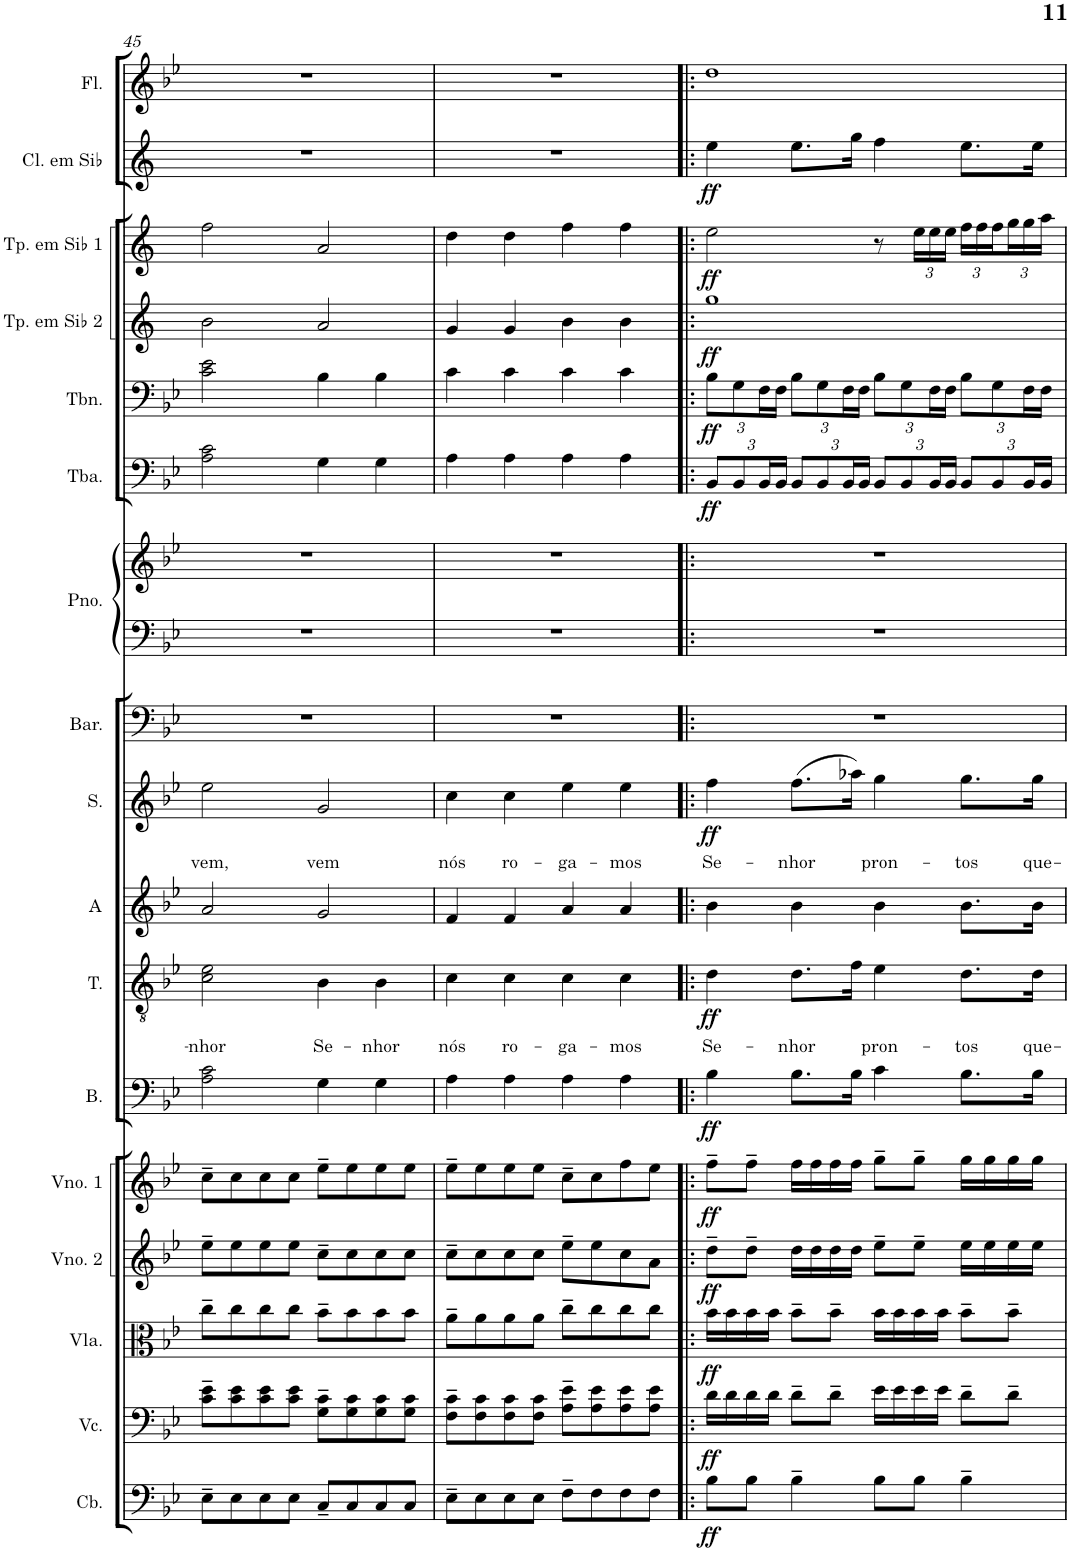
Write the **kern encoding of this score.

**kern	**dynam	**kern	**dynam	**kern	**dynam	**kern	**dynam	**kern	**dynam	**kern	**dynam	**kern	**text	**dynam	**kern	**kern	**text	**dynam	**kern	**kern	**kern	**kern	**dynam	**kern	**dynam	**kern	**dynam	**kern	**dynam	**kern	**dynam	**kern
*part17	*part17	*part16	*part16	*part15	*part15	*part14	*part14	*part13	*part13	*part12	*part12	*part11	*part11	*part11	*part10	*part9	*part9	*part9	*part8	*part7	*part7	*part6	*part6	*part5	*part5	*part4	*part4	*part3	*part3	*part2	*part2	*part1
*staff18	*staff18	*staff17	*staff17	*staff16	*staff16	*staff15	*staff15	*staff14	*staff14	*staff13	*staff13	*staff12	*staff12	*staff12	*staff11	*staff10	*staff10	*staff10	*staff9	*staff8	*staff7	*staff6	*staff6	*staff5	*staff5	*staff4	*staff4	*staff3	*staff3	*staff2	*staff2	*staff1
*I"Contrabaixo	*	*I"Violoncelo	*	*I"Viola	*	*I"Violino 2	*	*I"Violino 1	*	*I"Baixo	*	*I"Tenor	*	*	*I"Alto	*I"Soprano	*	*	*I"Barítono	*I"Piano	*	*I"Tuba	*	*I"Trombone	*	*I"Trompete em Sib 2	*	*I"Trompete em Sib 1	*	*I"Clarinete em Sib	*	*I"Flauta Transversal
*I'Cb.	*	*I'Vc.	*	*I'Vla.	*	*I'Vno. 2	*	*I'Vno. 1	*	*I'B.	*	*I'T.	*	*	*I'A	*I'S.	*	*	*I'Bar.	*I'Pno.	*	*I'Tba.	*	*I'Tbn.	*	*I'Tp. em Sib 2	*	*I'Tp. em Sib 1	*	*I'Cl. em Sib	*	*I'Fl.
!!LO:PB:g=z
*clefF4	*	*clefF4	*	*clefC3	*	*clefG2	*	*clefG2	*	*clefF4	*	*clefGv2	*	*	*clefG2	*clefG2	*	*	*clefF4	*clefF4	*clefG2	*clefF4	*	*clefF4	*	*clefG2	*	*clefG2	*	*clefG2	*	*clefG2
*Trd7c12	*	*	*	*	*	*	*	*	*	*	*	*	*	*	*	*	*	*	*	*	*	*	*	*	*	*Trd1c2	*	*Trd1c2	*	*Trd1c2	*	*
*k[b-e-]	*	*k[b-e-]	*	*k[b-e-]	*	*k[b-e-]	*	*k[b-e-]	*	*k[b-e-]	*	*k[b-e-]	*	*	*k[b-e-]	*k[b-e-]	*	*	*k[b-e-]	*k[b-e-]	*k[b-e-]	*k[b-e-]	*	*k[b-e-]	*	*k[]	*	*k[]	*	*k[]	*	*k[b-e-]
*M4/4	*	*M4/4	*	*M4/4	*	*M4/4	*	*M4/4	*	*M4/4	*	*M4/4	*	*	*M4/4	*M4/4	*	*	*M4/4	*M4/4	*M4/4	*M4/4	*	*M4/4	*	*M4/4	*	*M4/4	*	*M4/4	*	*M4/4
=45	=45	=45	=45	=45	=45	=45	=45	=45	=45	=45	=45	=45	=45	=45	=45	=45	=45	=45	=45	=45	=45	=45	=45	=45	=45	=45	=45	=45	=45	=45	=45	=45
!	!	!	!	!	!	!	!	!	!	!	!	!	!LO:LY:b	!	!	!	!LO:LY:b	!	!	!	!	!	!	!	!	!	!	!	!	!	!	!
8E-~\L	.	8c\~ 8e-\~L	.	8cc~\L	.	8ee-~\L	.	8cc~\L	.	2A\ 2c\	.	2c\ 2e-\	-nhor	.	2a/	2ee-\	vem,	.	1r	1r	1r	2A\ 2c\	.	2c\ 2e-\	.	2b\	.	2ff\	.	1r	.	1r
8E-\	.	8c\ 8e-\	.	8cc\	.	8ee-\	.	8cc\	.	.	.	.	.	.	.	.	.	.	.	.	.	.	.	.	.	.	.	.	.	.	.	.
8E-\	.	8c\ 8e-\	.	8cc\	.	8ee-\	.	8cc\	.	.	.	.	.	.	.	.	.	.	.	.	.	.	.	.	.	.	.	.	.	.	.	.
8E-\J	.	8c\ 8e-\J	.	8cc\J	.	8ee-\J	.	8cc\J	.	.	.	.	.	.	.	.	.	.	.	.	.	.	.	.	.	.	.	.	.	.	.	.
!	!	!	!	!	!	!	!	!	!	!	!	!	!LO:LY:b	!	!	!	!LO:LY:b	!	!	!	!	!	!	!	!	!	!	!	!	!	!	!
8C~/L	.	8G\~ 8c\~L	.	8b-~\L	.	8cc~\L	.	8ee-~\L	.	4G\	.	4B-\	Se-	.	2g/	2g/	vem	.	.	.	.	4G\	.	4B-\	.	2a/	.	2a/	.	.	.	.
8C/	.	8G\ 8c\	.	8b-\	.	8cc\	.	8ee-\	.	.	.	.	.	.	.	.	.	.	.	.	.	.	.	.	.	.	.	.	.	.	.	.
!	!	!	!	!	!	!	!	!	!	!	!	!	!LO:LY:b	!	!	!	!	!	!	!	!	!	!	!	!	!	!	!	!	!	!	!
8C/	.	8G\ 8c\	.	8b-\	.	8cc\	.	8ee-\	.	4G\	.	4B-\	-nhor	.	.	.	.	.	.	.	.	4G\	.	4B-\	.	.	.	.	.	.	.	.
8C/J	.	8G\ 8c\J	.	8b-\J	.	8cc\J	.	8ee-\J	.	.	.	.	.	.	.	.	.	.	.	.	.	.	.	.	.	.	.	.	.	.	.	.
=46	=46	=46	=46	=46	=46	=46	=46	=46	=46	=46	=46	=46	=46	=46	=46	=46	=46	=46	=46	=46	=46	=46	=46	=46	=46	=46	=46	=46	=46	=46	=46	=46
!	!	!	!	!	!	!	!	!	!	!	!	!	!LO:LY:b	!	!	!	!LO:LY:b	!	!	!	!	!	!	!	!	!	!	!	!	!	!	!
8E-~\L	.	8F\~ 8c\~L	.	8a~\L	.	8cc~\L	.	8ee-~\L	.	4A\	.	4c\	nós	.	4f/	4cc\	nós	.	1r	1r	1r	4A\	.	4c\	.	4g/	.	4dd\	.	1r	.	1r
8E-\	.	8F\ 8c\	.	8a\	.	8cc\	.	8ee-\	.	.	.	.	.	.	.	.	.	.	.	.	.	.	.	.	.	.	.	.	.	.	.	.
!	!	!	!	!	!	!	!	!	!	!	!	!	!LO:LY:b	!	!	!	!LO:LY:b	!	!	!	!	!	!	!	!	!	!	!	!	!	!	!
8E-\	.	8F\ 8c\	.	8a\	.	8cc\	.	8ee-\	.	4A\	.	4c\	ro-	.	4f/	4cc\	ro-	.	.	.	.	4A\	.	4c\	.	4g/	.	4dd\	.	.	.	.
8E-\J	.	8F\ 8c\J	.	8a\J	.	8cc\J	.	8ee-\J	.	.	.	.	.	.	.	.	.	.	.	.	.	.	.	.	.	.	.	.	.	.	.	.
!	!	!	!	!	!	!	!	!	!	!	!	!	!LO:LY:b	!	!	!	!LO:LY:b	!	!	!	!	!	!	!	!	!	!	!	!	!	!	!
8F~\L	.	8A\~ 8e-\~L	.	8cc~\L	.	8ee-~\L	.	8cc~\L	.	4A\	.	4c\	-ga-	.	4a/	4ee-\	-ga-	.	.	.	.	4A\	.	4c\	.	4b\	.	4ff\	.	.	.	.
8F\	.	8A\ 8e-\	.	8cc\	.	8ee-\	.	8cc\	.	.	.	.	.	.	.	.	.	.	.	.	.	.	.	.	.	.	.	.	.	.	.	.
!	!	!	!	!	!	!	!	!	!	!	!	!	!LO:LY:b	!	!	!	!LO:LY:b	!	!	!	!	!	!	!	!	!	!	!	!	!	!	!
8F\	.	8A\ 8e-\	.	8cc\	.	8cc\	.	8ff\	.	4A\	.	4c\	-mos	.	4a/	4ee-\	-mos	.	.	.	.	4A\	.	4c\	.	4b\	.	4ff\	.	.	.	.
8F\J	.	8A\ 8e-\J	.	8cc\J	.	8a\J	.	8ee-\J	.	.	.	.	.	.	.	.	.	.	.	.	.	.	.	.	.	.	.	.	.	.	.	.
=47!|:	=47!|:	=47!|:	=47!|:	=47!|:	=47!|:	=47!|:	=47!|:	=47!|:	=47!|:	=47!|:	=47!|:	=47!|:	=47!|:	=47!|:	=47!|:	=47!|:	=47!|:	=47!|:	=47!|:	=47!|:	=47!|:	=47!|:	=47!|:	=47!|:	=47!|:	=47!|:	=47!|:	=47!|:	=47!|:	=47!|:	=47!|:	=47!|:
!	!	!	!	!	!	!	!	!	!	!	!	!	!LO:LY:b	!	!	!	!LO:LY:b	!	!	!	!	!	!	!	!	!	!	!	!	!	!	!
*	*	*	*	*	*	*	*	*	*	*	*	*	*	*	*	*	*	*	*	*	*	*Xbrackettup	*	*Xbrackettup	*	*	*	*	*	*	*	*
!	!LO:DY:b	!	!LO:DY:b	!	!LO:DY:b	!	!LO:DY:b	!	!LO:DY:b	!	!LO:DY:b	!	!	!LO:DY:b	!	!	!	!LO:DY:b	!	!	!	!	!LO:DY:b	!	!LO:DY:b	!	!LO:DY:b	!	!LO:DY:b	!	!LO:DY:b	!
8B-\L	ff	16d\LL	ff	16b-\LL	ff	8dd~\L	ff	8ff~\L	ff	4B-\	ff	4d\	Se-	ff	4b-\	4ff\	Se-	ff	1r	1r	1r	12BB-/L	ff	12B-\L	ff	1gg	ff	2ee\	ff	4ee\	ff	1dd
.	.	16d\	.	16b-\	.	.	.	.	.	.	.	.	.	.	.	.	.	.	.	.	.	.	.	.	.	.	.	.	.	.	.	.
.	.	.	.	.	.	.	.	.	.	.	.	.	.	.	.	.	.	.	.	.	.	12BB-/	.	12G\	.	.	.	.	.	.	.	.
8B-\J	.	16d\	.	16b-\	.	8dd~\J	.	8ff~\J	.	.	.	.	.	.	.	.	.	.	.	.	.	.	.	.	.	.	.	.	.	.	.	.
.	.	.	.	.	.	.	.	.	.	.	.	.	.	.	.	.	.	.	.	.	.	24BB-/L	.	24F\L	.	.	.	.	.	.	.	.
.	.	16d\JJ	.	16b-\JJ	.	.	.	.	.	.	.	.	.	.	.	.	.	.	.	.	.	.	.	.	.	.	.	.	.	.	.	.
.	.	.	.	.	.	.	.	.	.	.	.	.	.	.	.	.	.	.	.	.	.	24BB-/JJ	.	24F\JJ	.	.	.	.	.	.	.	.
!	!	!	!	!	!	!	!	!	!	!	!	!	!LO:LY:b	!	!	!	!LO:LY:b	!	!	!	!	!	!	!	!	!	!	!	!	!	!	!
4B-~\	.	8d~\L	.	8b-~\L	.	16dd\LL	.	16ff\LL	.	8.B-\L	.	8.d\L	-nhor	.	4b-\	(8.ff\L	-nhor	.	.	.	.	12BB-/L	.	12B-\L	.	.	.	.	.	8.ee\L	.	.
.	.	.	.	.	.	16dd\	.	16ff\	.	.	.	.	.	.	.	.	.	.	.	.	.	.	.	.	.	.	.	.	.	.	.	.
.	.	.	.	.	.	.	.	.	.	.	.	.	.	.	.	.	.	.	.	.	.	12BB-/	.	12G\	.	.	.	.	.	.	.	.
.	.	8d~\J	.	8b-~\J	.	16dd\	.	16ff\	.	.	.	.	.	.	.	.	.	.	.	.	.	.	.	.	.	.	.	.	.	.	.	.
.	.	.	.	.	.	.	.	.	.	.	.	.	.	.	.	.	.	.	.	.	.	24BB-/L	.	24F\L	.	.	.	.	.	.	.	.
.	.	.	.	.	.	16dd\JJ	.	16ff\JJ	.	16B-\Jk	.	16f\Jk	.	.	.	16aa-X\Jk)	.	.	.	.	.	.	.	.	.	.	.	.	.	16gg\Jk	.	.
.	.	.	.	.	.	.	.	.	.	.	.	.	.	.	.	.	.	.	.	.	.	24BB-/JJ	.	24F\JJ	.	.	.	.	.	.	.	.
!	!	!	!	!	!	!	!	!	!	!	!	!	!LO:LY:b	!	!	!	!LO:LY:b	!	!	!	!	!	!	!	!	!	!	!	!	!	!	!
8B-\L	.	16e-\LL	.	16b-\LL	.	8ee-~\L	.	8gg~\L	.	4c\	.	4e-\	pron-	.	4b-\	4gg\	pron-	.	.	.	.	12BB-/L	.	12B-\L	.	.	.	8r	.	4ff\	.	.
.	.	16e-\	.	16b-\	.	.	.	.	.	.	.	.	.	.	.	.	.	.	.	.	.	.	.	.	.	.	.	.	.	.	.	.
.	.	.	.	.	.	.	.	.	.	.	.	.	.	.	.	.	.	.	.	.	.	12BB-/	.	12G\	.	.	.	.	.	.	.	.
*	*	*	*	*	*	*	*	*	*	*	*	*	*	*	*	*	*	*	*	*	*	*	*	*	*	*	*	*Xbrackettup	*	*	*	*
8B-\J	.	16e-\	.	16b-\	.	8ee-~\J	.	8gg~\J	.	.	.	.	.	.	.	.	.	.	.	.	.	.	.	.	.	.	.	24ee\LL	.	.	.	.
.	.	.	.	.	.	.	.	.	.	.	.	.	.	.	.	.	.	.	.	.	.	24BB-/L	.	24F\L	.	.	.	24ee\	.	.	.	.
.	.	16e-\JJ	.	16b-\JJ	.	.	.	.	.	.	.	.	.	.	.	.	.	.	.	.	.	.	.	.	.	.	.	.	.	.	.	.
.	.	.	.	.	.	.	.	.	.	.	.	.	.	.	.	.	.	.	.	.	.	24BB-/JJ	.	24F\JJ	.	.	.	24ee\JJ	.	.	.	.
!	!	!	!	!	!	!	!	!	!	!	!	!	!LO:LY:b	!	!	!	!LO:LY:b	!	!	!	!	!	!	!	!	!	!	!	!	!	!	!
4B-~\	.	8d~\L	.	8b-~\L	.	16ee-\LL	.	16gg\LL	.	8.B-\L	.	8.d\L	-tos	.	8.b-\L	8.gg\L	-tos	.	.	.	.	12BB-/L	.	12B-\L	.	.	.	24ff\LL	.	8.ee\L	.	.
.	.	.	.	.	.	.	.	.	.	.	.	.	.	.	.	.	.	.	.	.	.	.	.	.	.	.	.	24ff\	.	.	.	.
.	.	.	.	.	.	16ee-\	.	16gg\	.	.	.	.	.	.	.	.	.	.	.	.	.	.	.	.	.	.	.	.	.	.	.	.
.	.	.	.	.	.	.	.	.	.	.	.	.	.	.	.	.	.	.	.	.	.	12BB-/	.	12G\	.	.	.	24ff\	.	.	.	.
.	.	8d~\J	.	8b-~\J	.	16ee-\	.	16gg\	.	.	.	.	.	.	.	.	.	.	.	.	.	.	.	.	.	.	.	24gg\	.	.	.	.
.	.	.	.	.	.	.	.	.	.	.	.	.	.	.	.	.	.	.	.	.	.	24BB-/L	.	24F\L	.	.	.	24gg\	.	.	.	.
!	!	!	!	!	!	!	!	!	!	!	!	!	!LO:LY:b	!	!	!	!LO:LY:b	!	!	!	!	!	!	!	!	!	!	!	!	!	!	!
.	.	.	.	.	.	16ee-\JJ	.	16gg\JJ	.	16B-\Jk	.	16d\Jk	que-	.	16b-\Jk	16gg\Jk	que-	.	.	.	.	.	.	.	.	.	.	.	.	16ee\Jk	.	.
.	.	.	.	.	.	.	.	.	.	.	.	.	.	.	.	.	.	.	.	.	.	24BB-/JJ	.	24F\JJ	.	.	.	24aa\JJ	.	.	.	.
=	=	=	=	=	=	=	=	=	=	=	=	=	=	=	=	=	=	=	=	=	=	=	=	=	=	=	=	=	=	=	=	=
*-	*-	*-	*-	*-	*-	*-	*-	*-	*-	*-	*-	*-	*-	*-	*-	*-	*-	*-	*-	*-	*-	*-	*-	*-	*-	*-	*-	*-	*-	*-	*-	*-
